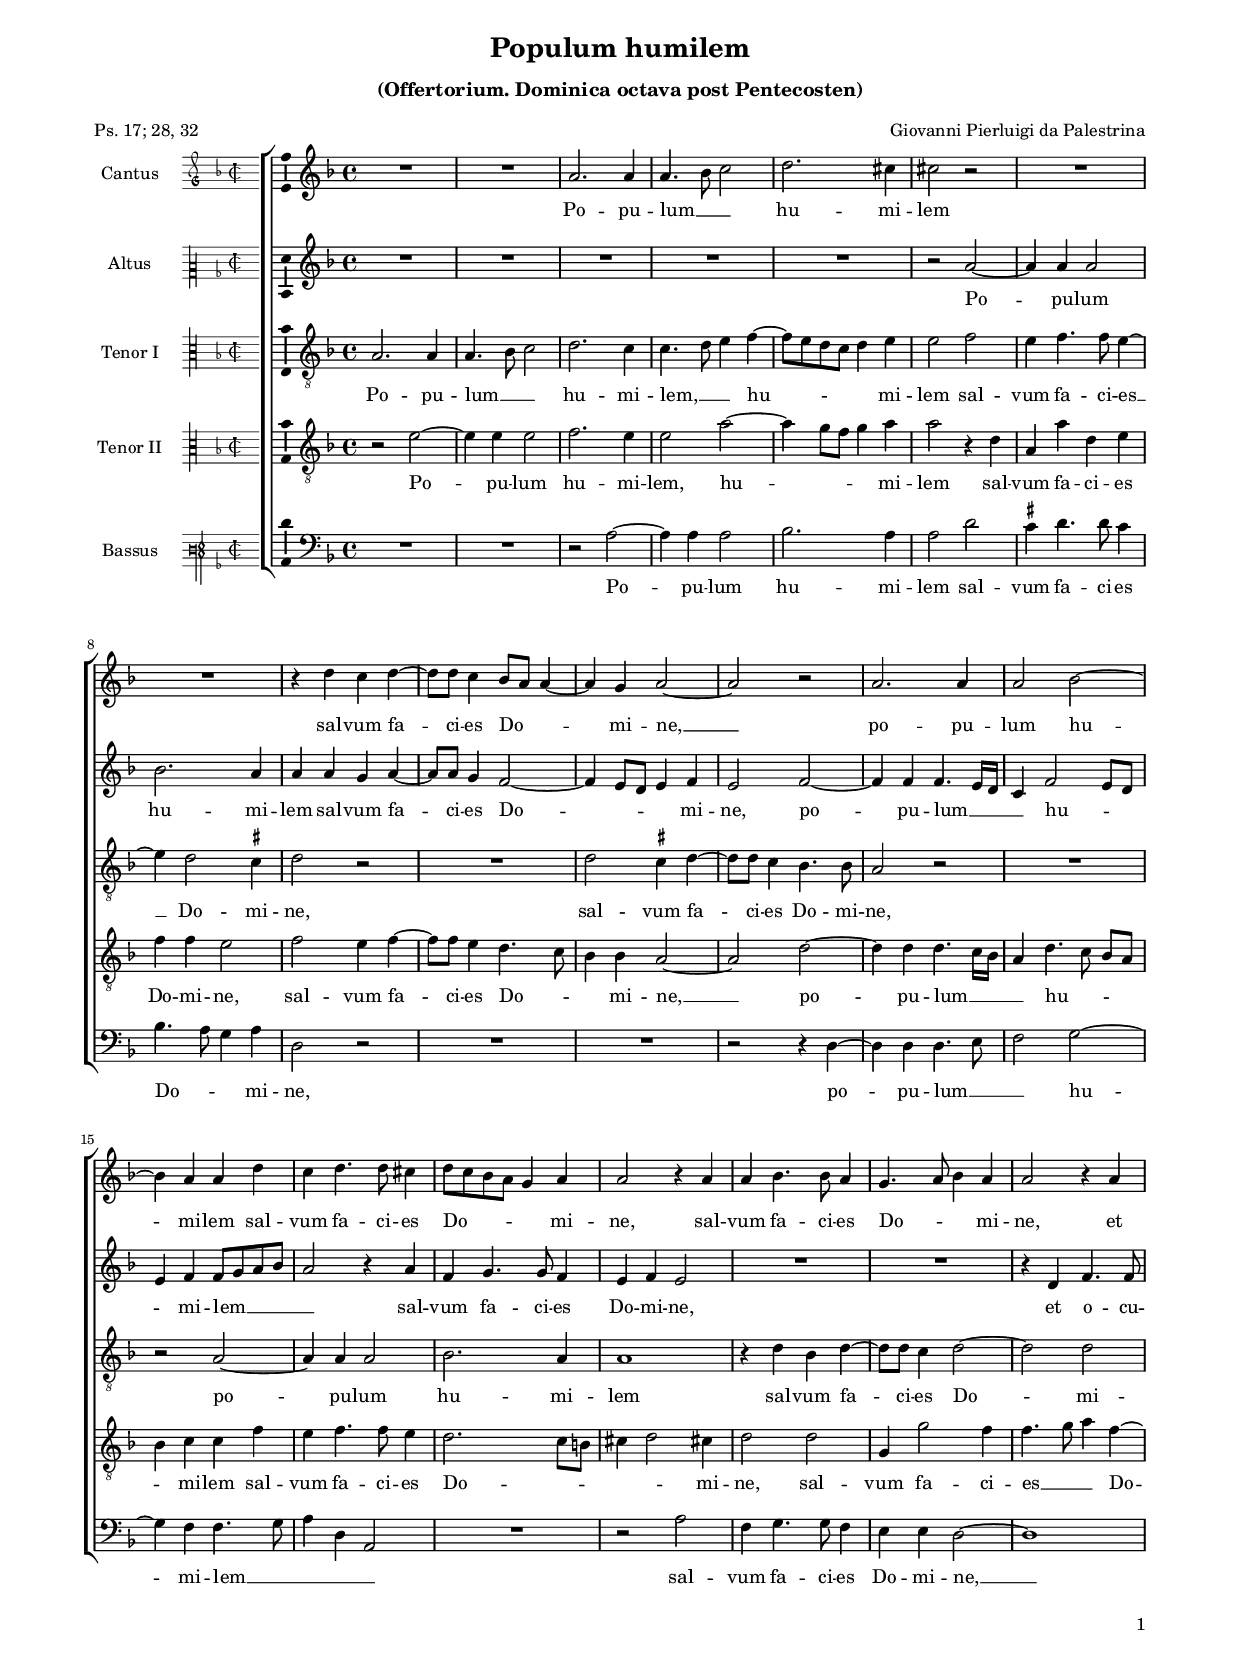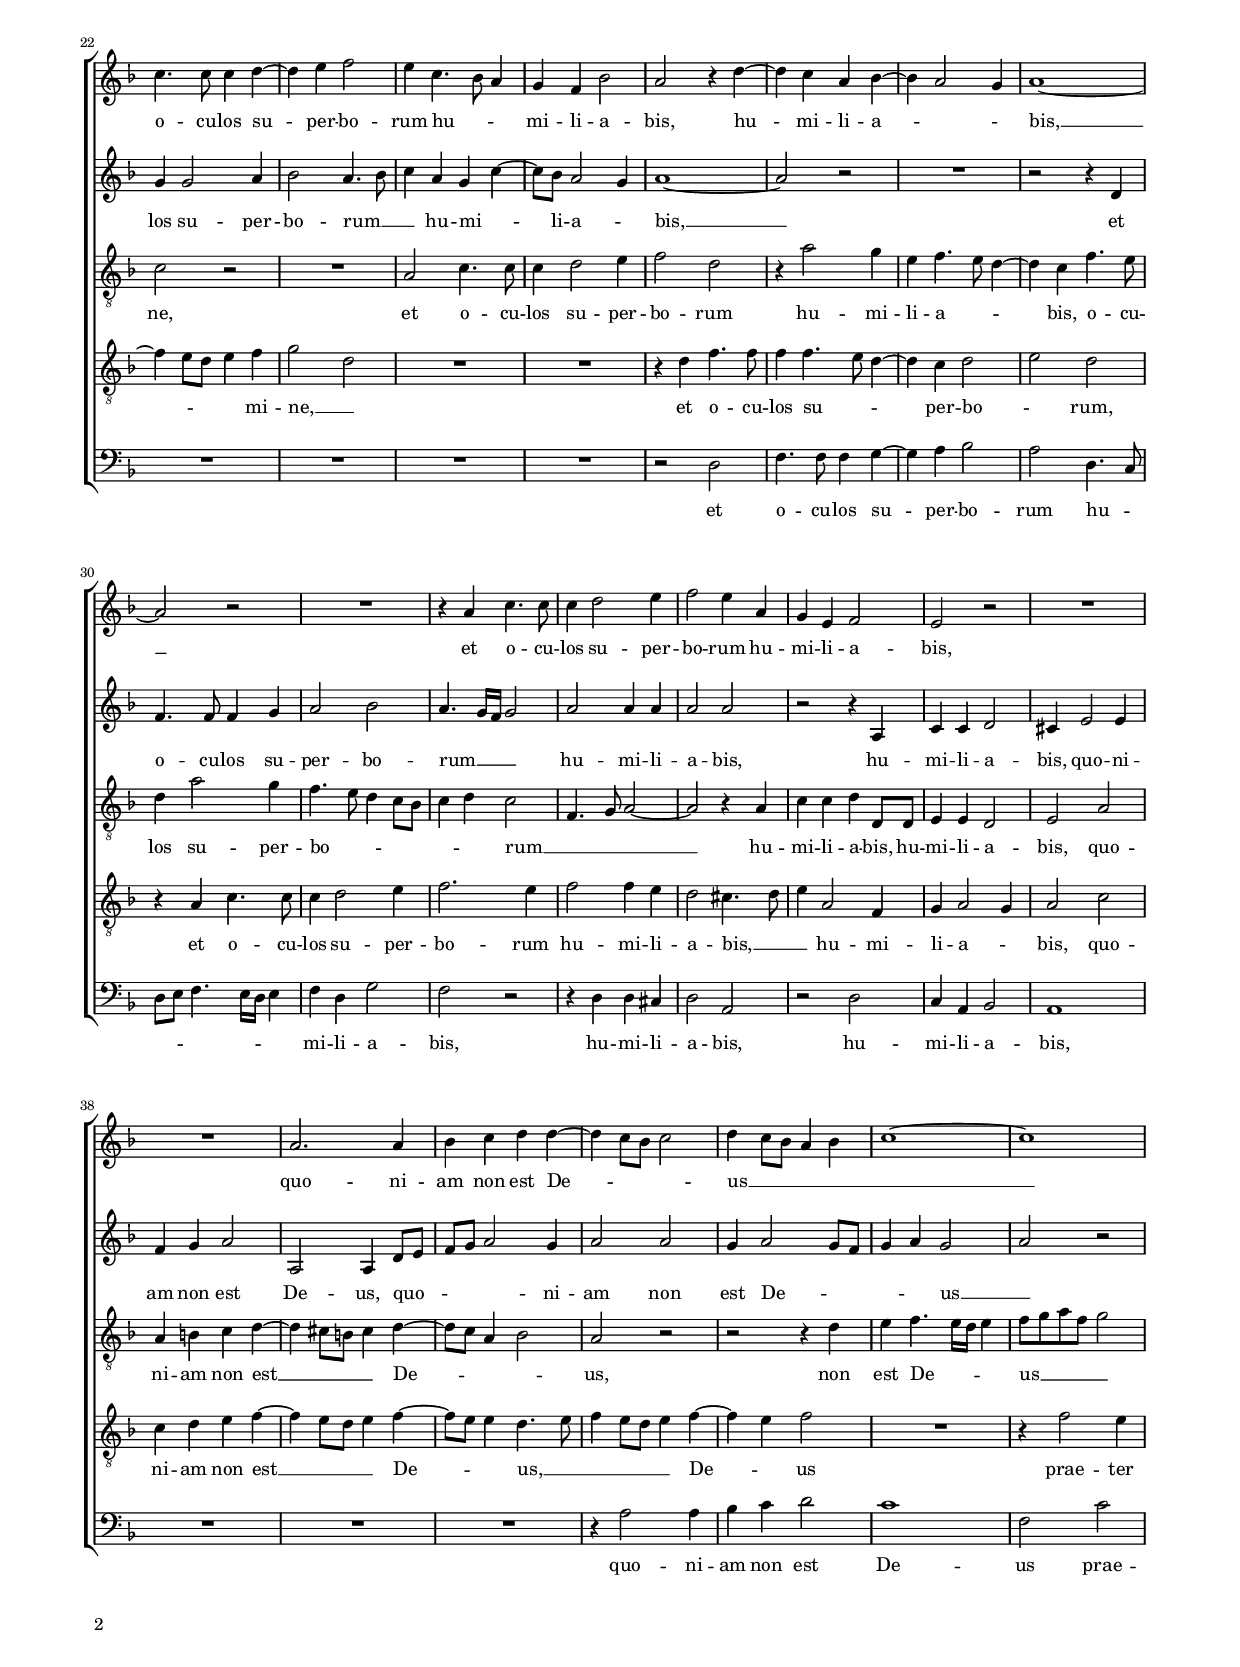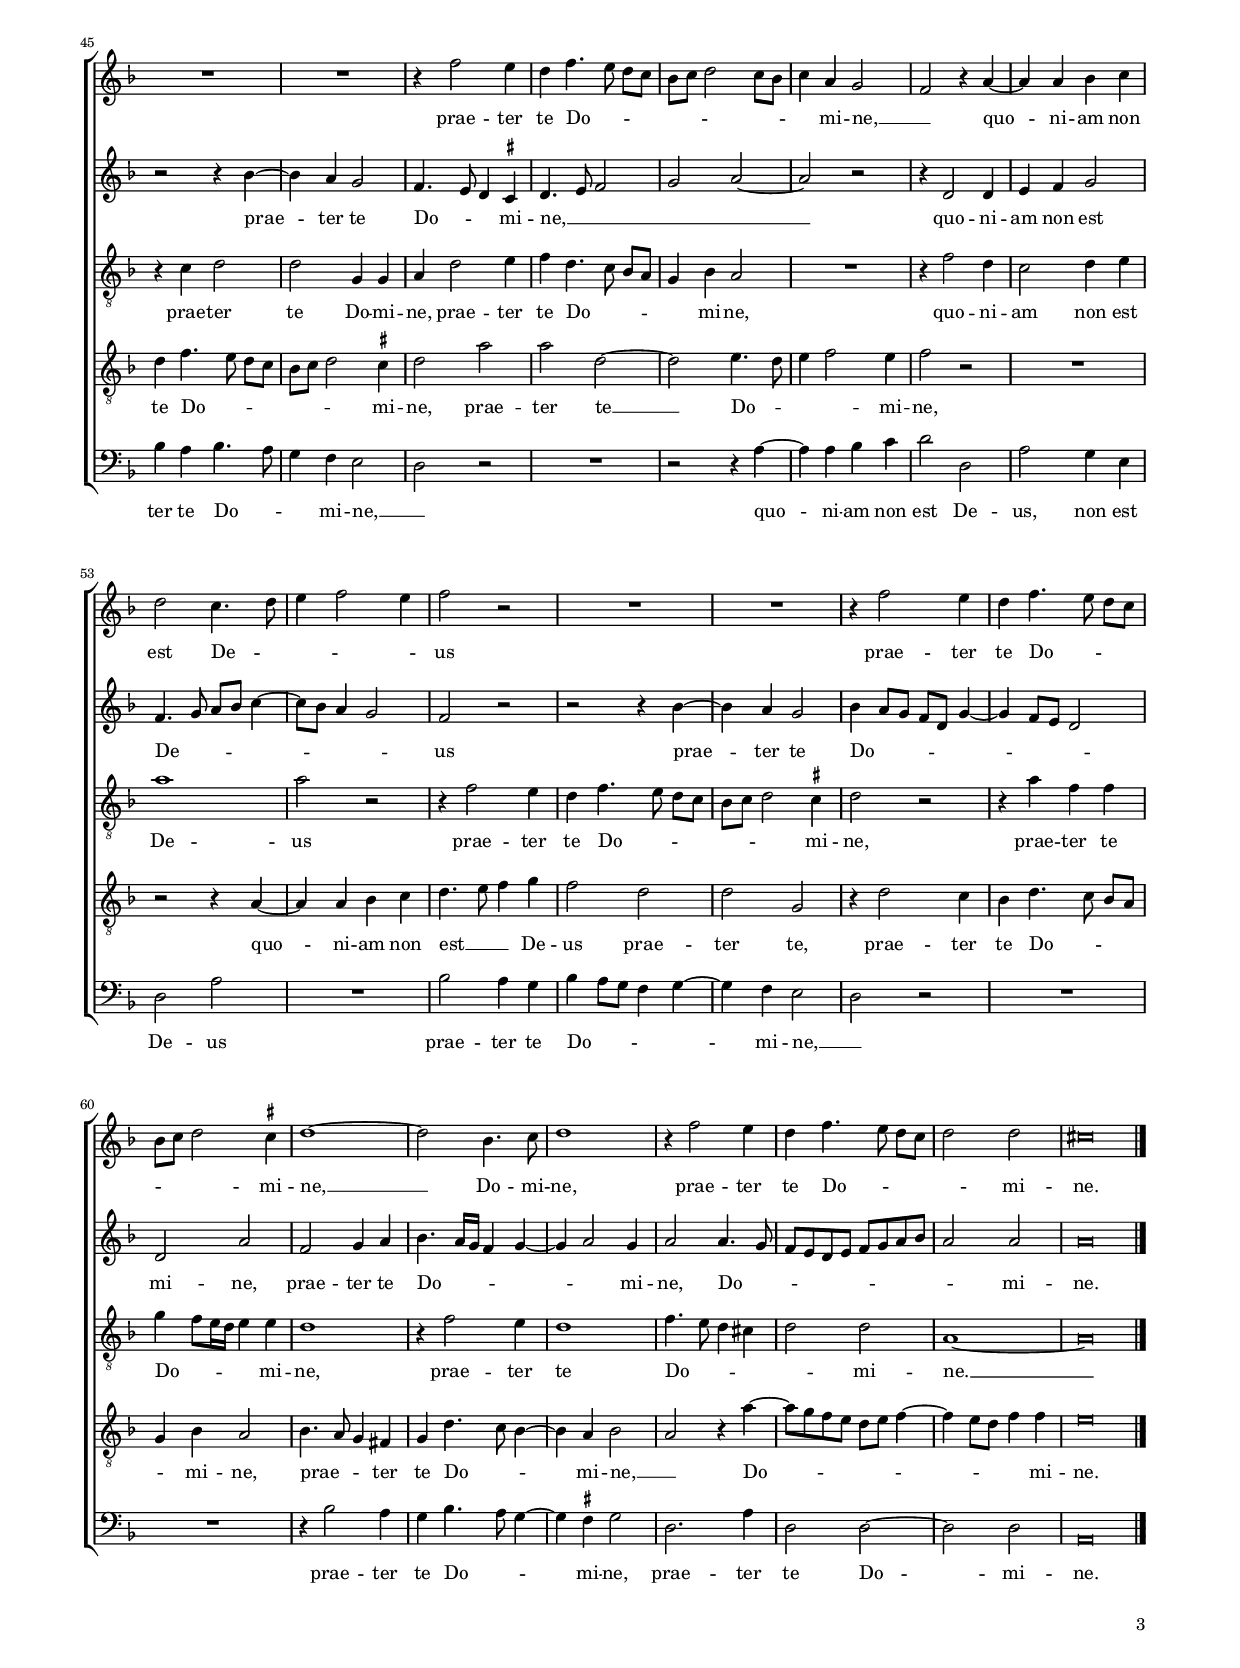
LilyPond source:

\header
{
  title="Populum humilem"
  subtitle=\markup { \column { \vspace #0.5 "(Offertorium. Dominica octava post Pentecosten)" \transparent "x" } }
  composer="Giovanni Pierluigi da Palestrina"
  poet="Ps. 17; 28, 32"
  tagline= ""
}

\version "2.24.1"
\language deutsch
#(set-global-staff-size 15)
% #(set-default-paper-size "letter")
#(ly:set-option 'point-and-click #f)




	ficta = { \once \set suggestAccidentals = ##t }

	forget = #(define-music-function (music) (ly:music?) #{
		\accidentalStyle forget
		$music
		\accidentalStyle default
		#})

    
\paper
	{
	top-margin = 1.6 \cm
	bottom-margin = 1 \cm
	left-margin = 1.6 \cm
	right-margin = 1.6 \cm
	ragged-bottom = ##f
	ragged-last-bottom = ##f
	print-page-number = ##f
	system-system-spacing = #'((basic-distance . 17) (minimum-distance . 14) (padding . 5) (strechability . 150))
	oddFooterMarkup=\markup   \fill-line { "" \fromproperty #'page:page-number-string }
	evenFooterMarkup=\markup  \fill-line { \fromproperty #'page:page-number-string "" }
	last-bottom-spacing = #'((basic-distance . 12) (minimum-distance . 7) (padding . 4))
	systems-per-page = 3
	page-count = 3
%	min-systems-per-page = 3
%	print-all-headers = ##t
%	print-first-page-number = ##t
%	first-page-number = 1
	}

	
global = {
	\key f \major
	\time 4/4
	\set Score.tempoHideNote = ##t
	\tempo 4 = 100
	\skip 1*66
	\set Score.measureLength = #(ly:make-moment 2/1)
	\skip 1*2 \bar "|."
	}
    

incipitcantus = \relative c' {
    \time 2/2
    \clef "petrucci-g2"
    \key f \major
    }
    
incipitcantusVoice = <<
    \new MensuralVoice <<
        { s1 \noBreak }
        \incipitcantus
    >>
    >>
    
    
incipitaltus = \relative c' {
    \time 2/2
    \clef "petrucci-c2"
    \key f \major
    s4 \bar ""
    }
    
incipitaltusVoice = <<
    \new MensuralVoice <<
        { s1 \noBreak }
        \incipitaltus
    >>
    >>
    
incipittenor = \relative c' {
    \time 2/2
    \clef "petrucci-c3"
    \key f \major
    }
    
incipittenorVoice = <<
    \new MensuralVoice <<
        { s1 \noBreak }
        \incipittenor
    >>
    >>
    
incipitquintus = \relative c' {
    \time 2/2
    \clef "petrucci-c3"
    \key f \major
    }
    
incipitquintusVoice = <<
    \new MensuralVoice <<
        { s1 \noBreak }
        \incipitquintus
    >>
    >>
    
    
incipitbassus= \relative c {
    \time 2/2
    \clef "petrucci-f3"
    \key f \major
    }
    
incipitbassusVoice = <<
    \new MensuralVoice <<
        { s1 \noBreak }
        \incipitbassus
    >>
    >>


cantus =  \relative c''
	{
	R1
	R1
	a2. a4
	a4. b8 c2
%5
	d2. cis4 |
	cis2 r
	R1
	R1
	r4 d c d~
%10
	d8 d c4 b8 a a4~ |
	a4 g a2~
	a2 r
	a2. a4
	a2 b~
%15
	b4 a a d |
	c4 d4. d8 cis4
	d8 c b a g4 a
	a2 r4 a
	a4 b4. b8 a4
%20
	g4. a8 b4 a |
	a2 r4 a
	c4. c8 c4 d~
	d4 e f2
	e4 c4. b8 a4
%25
	g4 f b2 |
	a2 r4 d~
	d4 c a b~
	b4 a2 g4
	a1~
%30
	a2 r |
	R1
	r4 a c4. c8
	c4 d2 e4
	f2 e4 a,
%35
	g4 e f2 |
	e2 r
	R1
	R1
	a2. a4
%40
	b4 c d d~ |
	d4 c8 b c2
	d4 c8 b a4 b
	c1~
	c1
%45
	R1 |
	R1
	r4 f2 e4
	d4 f4. e8 d[ c]
	b8 c d2 c8 b
%50
	c4 a g2 |
	f2 r4 a~
	a4 a b c
	d2 c4. d8
	e4 f2 e4
%55
	f2 r |
	R1
	R1
	r4 f2 e4
	d4 f4. e8 d[ c]
%60
	b8 c d2 \ficta cis4 |
	d1~
	d2 b4. c8
	d1
	r4 f2 e4
%65
	d4 f4. e8 d[ c] |
	d2 d
	cis\breve |
	}


altus =  \relative c'
	{
	R1
	R1
	R1
	R1
%5
	R1 |
	r2 a'~
	a4 a a2
	b2. a4
	a4 a g a~
%10
	a8 a g4 f2~ |
	f4 e8 d e4 f
	e2 f~
	f4 f f4. e16 d
	c4 f2 e8 d
%15
	e4 f f8 g a b |
	a2 r4 a
	f4 g4. g8 f4
	e4 f e2
	R1
%20
	R1 |
	r4 d f4. f8
	g4 g2 a4
	b2 a4. b8
	c4 a g c~
%25
	c8 b a2 g4 |
	a1~
	a2 r
	R1
	r2 r4 d,
%30
	f4. f8 f4 g |
	a2 b
	a4. g16 f g2
	a2 a4 a
	a2 a
%35
	r2 r4 a, |
	c4 c d2
	cis4 e2 e4
	f4 g a2
	a,2 a4 d8 e
%40
	f8 g a2 g4 |
	a2 a
	g4 a2 g8 f
	g4 a g2
	a2 r
%45
	r2 r4 b~ |
	b4 a g2
	f4. e8 d4 \ficta cis
	d4. e8 f2
	g2 a~
%50
	a2 r |
	r4 d,2 d4
	e4 f g2
	f4. g8 a b c4~
	c8 b a4 g2
%55
	f2 r |
	r2 r4 b~
	b4 a g2
	b4 a8 g f d g4~
	g4 f8 e d2
%60
	d2 a' |
	f2 g4 a
	b4. a16 g f4 g~
	g4 a2 g4
	a2 a4. g8
%65
	f8 e d e f g a b |
	a2 a
	a\breve |
	}


tenor =  \relative c'
	{
	a2. a4
	a4. b8 c2
	d2. c4
	c4. d8 e4 f~
%5
	f8 e d c d4 e |
	e2 f
	e4 f4. f8 e4~
	e4 d2 \ficta cis4
	d2 r
%10
	R1 |
	d2 \ficta cis4 d~
	d8 d c4 b4. b8
	a2 r
	R1
%15
	r2 a~ |
	a4 a a2
	b2. a4
	a1
	r4 d b d~
%20
	d8 d c4 d2~ |
	d2 d
	c2 r
	R1
	a2 c4. c8
%25
	c4 d2 e4 |
	f2 d
	r4 a'2 g4
	e4 f4. e8 d4~
	d4 c f4. e8
%30
	d4 a'2 g4 |
	f4. e8 d4 c8 b
	c4 d c2
	f,4. g8 a2~
	a2 r4 a
%35
	c4 c d d,8 d |
	e4 e d2
	e2 a
	a4 h c d~
	d4 cis8 h cis4 d~
%40
	d8 c a4 b2 |
	a2 r
	r2 r4 d
	e4 f4. e16 d e4
	f8 g a f g2
%45
	r4 c, d2 |
	d2 g,4 g
	a4 d2 e4
	f4 d4. c8 b[ a]
	g4 b a2
%50
	R1 |
	r4 f'2 d4
	c2 d4 e
	a1
	a2 r
%55
	r4 f2 e4 |
	d4 f4. e8 d[ c]
	b8 c d2 \ficta cis4
	d2 r
	r4 a' f f
%60
	g4 f8 e16 d e4 e |
	d1
	r4 f2 e4
	d1
	f4. e8 d4 cis
%65
	d2 d |
	a1~
	a\breve |
	}


quintus  =  \relative c'
	{
	r2 e~
	e4 e e2
	f2. e4
	e2 a~
%5
	a4 g8 f g4 a |
	a2 r4 d,
	a4 a' d, e
	f4 f e2
	f2 e4 f~
%10
	f8 f e4 d4. c8 |
	b4 b a2~
	a2 d~
	d4 d d4. c16 b
	a4 d4. c8 b[ a]
%15
	b4 c c f |
	e4 f4. f8 e4
	d2. c8 h
	cis4 d2 cis!4
	d2 d
%20
	g,4 g'2 f4 |
	f4. g8 a4 f~
	f4 e8 d e4 f
	g2 d
	R1
%25
	R1 |
	r4 d f4. f8
	f4 f4. e8 d4~
	d4 c d2
	e2 d
%30
	r4 a c4. c8 |
	c4 d2 e4
	f2. e4
	f2 f4 e
	d2 cis4. d8
%35
	e4 a,2 f4 |
	g4 a2 g4
	a2 c
	c4 d e f~
	f4 e8 d e4 f~
%40
	f8 e e4 d4. e8 |
	f4 e8 d e4 f~
	f4 e f2
	R1
	r4 f2 e4
%45
	d4 f4. e8 d[ c] |
	b8 c d2 \ficta cis4
	d2 a'
	a2 d,~
	d2 e4. d8
%50
	e4 f2 e4 |
	f2 r
	R1
	r2 r4 a,~
	a4 a b c
%55
	d4. e8 f4 g |
	f2 d
	d2 g,
	r4 d'2 c4
	b4 d4. c8 b[ a]
%60
	g4 b a2 |
	b4. a8 g4 fis
	g4 d'4. c8 b4~
	b4 a b2
	a2 r4 a'~
%65
	a8 g f e d e f4~ |
	f4 e8 d f4 f
	e\breve |
	}


bassus  =  \relative c
	{
	R1
	R1
	r2 a'~
	a4 a a2
%5
	b2. a4 |
	a2 d
	\ficta cis4 d4. d8 \forget c4 |
	b4. a8 g4 a
	d,2 r
%10
	R1 |
	R1
	r2 r4 d~
	d4 d d4. e8
	f2 g~
%15
	g4 f f4. g8 |
	a4 d, a2
	R1
	r2 a'
	f4 g4. g8 f4
%20
	e4 e d2~ |
	d1
	R1
	R1
	R1
%25
	R1 |
	r2 d
	f4. f8 f4 g~
	g4 a b2
	a2 d,4. c8
%30
	d8 e f4. e16 d e4 |
	f4 d g2
	f2 r
	r4 d d cis
	d2 a
%35
	r2 d |
	c4 a b2
	a1
	R1
	R1
%40
	R1 |
	r4 a'2 a4
	b4 c d2
	c1
	f,2 c'
%45
	b4 a b4. a8 |
	g4 f e2
	d2 r
	R1
	r2 r4 a'~
%50
	a4 a b c |
	d2 d,
	a'2 g4 e
	d2 a'
	R1
%55
	b2 a4 g |
	b4 a8 g f4 g~
	g4 f e2
	d2 r
	R1
%60
	R1 |
	r4 b'2 a4
	g4 b4. a8 g4~
	g4 \ficta fis g2
	d2. a'4
%65
	d,2 d~ |
	d2 d
	a\breve |
	}


lyricscantus = \lyricmode {
    Po -- pu -- lum __ _ _ hu -- mi -- lem sal -- vum fa -- ci -- es Do -- _ _ mi -- ne, __
    po -- pu -- lum hu -- mi -- lem sal -- vum fa -- ci -- es Do -- _ _ _ _ mi -- ne,
    sal -- vum fa -- ci -- es Do -- _ _ mi -- ne,
    et o -- cu -- los su -- per -- bo -- rum hu -- _ _ mi -- li -- a -- bis,
    hu -- mi -- li -- a -- _ _ bis, __
    et o -- cu -- los su -- per -- bo -- rum hu -- mi -- li -- a -- bis,
    quo -- ni -- am non est De -- _ _ _ us __ _ _ _ _ _ prae -- ter te Do -- _ _ _ _ _ _ _ _ _ mi -- ne, __ _
    quo -- ni -- am non est De -- _ _ _ _ us prae -- ter te Do -- _ _ _ _ _ _ mi -- ne, __
    Do -- mi -- ne,
    prae -- ter te Do -- _ _ _ _ mi -- ne.
	}


lyricsaltus = \lyricmode {
    Po -- pu -- lum hu -- mi -- lem sal -- vum fa -- ci -- es Do -- _ _ _ mi -- ne,
    po -- pu -- lum __ _ _ _ hu -- _ _ _ mi -- lem __ _ _ _ _ sal -- vum fa -- ci -- es Do -- mi -- ne,
    et o -- cu -- los su -- per -- bo -- rum __ _ _ hu -- mi -- _ li -- a -- _ bis, __
    et o -- cu -- los su -- per -- bo -- rum __ _ _ _ hu -- mi -- li -- a -- bis,
    hu -- mi -- li -- a -- bis,
    quo -- ni -- am non est De -- us,
    quo -- _ _ _ _ ni -- am non est De -- _ _ _ _ us __ _ prae -- ter te Do -- _ _ mi -- ne, __ _ _ _ _
    quo -- ni -- am non est De -- _ _ _ _ _ _ _ us prae -- ter te Do -- _ _ _ _ _ _ _ _ mi -- ne,
    prae -- ter te Do -- _ _ _ _ _ mi -- ne,
    Do -- _ _ _ _ _ _ _ _ _ _ mi -- ne.
	}


lyricstenor = \lyricmode {
    Po -- pu -- lum __ _ _ hu -- mi -- lem, __ _ _ 
    hu -- _ _ _ _ mi -- lem sal -- vum fa -- ci -- es __ Do -- mi -- ne,
    sal -- vum fa -- ci -- es Do -- mi -- ne,
    po -- pu -- lum hu -- mi -- lem sal -- vum fa -- ci -- es Do -- mi -- ne,
    et o -- cu -- los su -- per -- bo -- rum hu -- mi -- li -- a -- _ _ bis,
    o -- cu -- los su -- per -- bo -- _ _ _ _ _ _ rum __ _ _ _ hu -- mi -- li -- a -- bis,
    hu -- mi -- li -- a -- bis,
    quo -- ni -- am non est __ _ _ _ De -- _ _ _ us,
    non est De -- _ _ _ us __ _ _ _ _ prae -- ter te Do -- mi -- ne,
    prae -- ter te Do -- _ _ _ _ mi -- ne,
    quo -- ni -- am non est De -- us prae -- ter te Do -- _ _ _ _ _ _ mi -- ne,
    prae -- ter te Do -- _ _ _ _ mi -- ne,
    prae -- ter te Do -- _ _ _ _ mi -- ne. __
	}


lyricsquintus = \lyricmode {
    Po -- pu -- lum hu -- mi -- lem,
    hu -- _ _ _ mi -- lem sal -- vum fa -- ci -- es Do -- mi -- ne,
    sal -- vum fa -- ci -- es Do -- _ _ mi -- ne, __
    po -- pu -- lum __ _ _ _ hu -- _ _ _ _ mi -- lem sal -- vum fa -- ci -- es Do -- _ _ _ _ mi -- ne,
    sal -- vum fa -- ci -- es __ _ _ Do -- _ _ _ mi -- ne, __ _
    et o -- cu -- los su -- _ _ per -- bo -- _ rum,
    et o -- cu -- los su -- per -- bo -- rum hu -- mi -- li -- a -- bis, __ _ _ 
    hu -- mi -- li -- a -- _ bis,
    quo -- ni -- am non est __ _ _ _ De -- _ _ us, __ _ _ _ _ _ 
    De -- _ us prae -- ter te Do -- _ _ _ _ _ _ mi -- ne,
    prae -- ter te __ Do -- _ _ _ mi -- ne,
    quo -- ni -- am non est __ _ _ De -- us prae -- ter te,
    prae -- ter te Do -- _ _ _ _ mi -- ne,
    prae -- _ _ ter te Do -- _ _ mi -- ne, __ _
    Do -- _ _ _ _ _ _ _ _ _ mi -- ne.
	}


lyricsbassus = \lyricmode {
    Po -- pu -- lum hu -- mi -- lem sal -- vum fa -- ci -- es Do -- _ _ mi -- ne,
    po -- pu -- lum __ _ _ hu -- mi -- lem __ _ _ _ _ sal -- vum fa -- ci -- es Do -- mi -- ne, __
    et o -- cu -- los su -- per -- bo -- rum hu -- _ _ _ _ _ _ _ mi -- li -- a -- bis,
    hu -- mi -- li -- a -- bis,
    hu -- mi -- li -- a -- bis,
    quo -- ni -- am non est De -- us prae -- ter te Do -- _ _ mi -- ne, __ _
    quo -- ni -- am non est De -- us,
    non est De -- us prae -- ter te Do -- _ _ _ _ mi -- ne, __ _
    prae -- ter te Do -- _ _ mi -- ne,
    prae -- ter te Do -- mi -- ne.
	}


\score
{  
    \transpose c c {
	\new ChoirStaff \with { \override StaffGrouper.staff-staff-spacing.basic-distance = #12 }
	<<

	\new Staff << \global
	\new Voice="v1" {
		\set Staff.instrumentName="Cantus"
        \incipit \incipitcantusVoice
%		\set Staff.instrumentName= "S"
		\set Staff.midiInstrument = "reed organ"
		\clef violin
		\cantus }
	\new Lyrics \lyricsto "v1" {\lyricscantus }
	>>


	\new Staff << \global
	\new Voice="v2" {
		\set Staff.instrumentName="Altus"
        \incipit \incipitaltusVoice
%		\set Staff.instrumentName= "A"
		\set Staff.midiInstrument = "reed organ"
		\clef violin % "G_8"
		\altus}
	\new Lyrics \lyricsto "v2" {\lyricsaltus }
	>>


	\new Staff << \global
	\new Voice="v3" {
		\set Staff.instrumentName="Tenor I"
        \incipit \incipittenorVoice
%		\set Staff.instrumentName= "T"
		\set Staff.midiInstrument = "reed organ"
		\clef "G_8"
		\tenor }
	\new Lyrics \lyricsto "v3" {\lyricstenor }
	>>


	\new Staff << \global
	\new Voice="v5" {
		\set Staff.instrumentName="Tenor II"
        \incipit \incipitquintusVoice
%		\set Staff.instrumentName= "Q"
		\set Staff.midiInstrument = "reed organ"
		\clef "G_8"
		\quintus}
	\new Lyrics \lyricsto "v5" {\lyricsquintus }
	>>


	\new Staff << \global
	\new Voice="v4" {
		\set Staff.instrumentName="Bassus"
        \incipit \incipitbassusVoice
%		\set Staff.instrumentName= "B"
		\set Staff.midiInstrument = "reed organ"
		\clef bass 
		\bassus }
	\new Lyrics \lyricsto "v4" {\lyricsbassus}
	>>

	>>
	} % transpose

	\layout
	{
	indent = 3\cm
    incipit-width = 1.3 \cm
	\context { \Lyrics \override VerticalAxisGroup.nonstaff-relatedstaff-spacing.padding = #1.4 }
%	\context { \Lyrics \override LyricText.font-size = #1 }
	\context { \Staff \override TimeSignature.break-visibility = #end-of-line-invisible }
	\context { \Staff \consists "Ambitus_engraver" }
%	\context { \Voice \override Slur.transparent = ##t }
	\context { \Score \override BarNumber.padding = #2 }
	\context { \Voice \override NoteHead.style = #'baroque }
	}

\midi
	{    	
	}

}


% EOF
